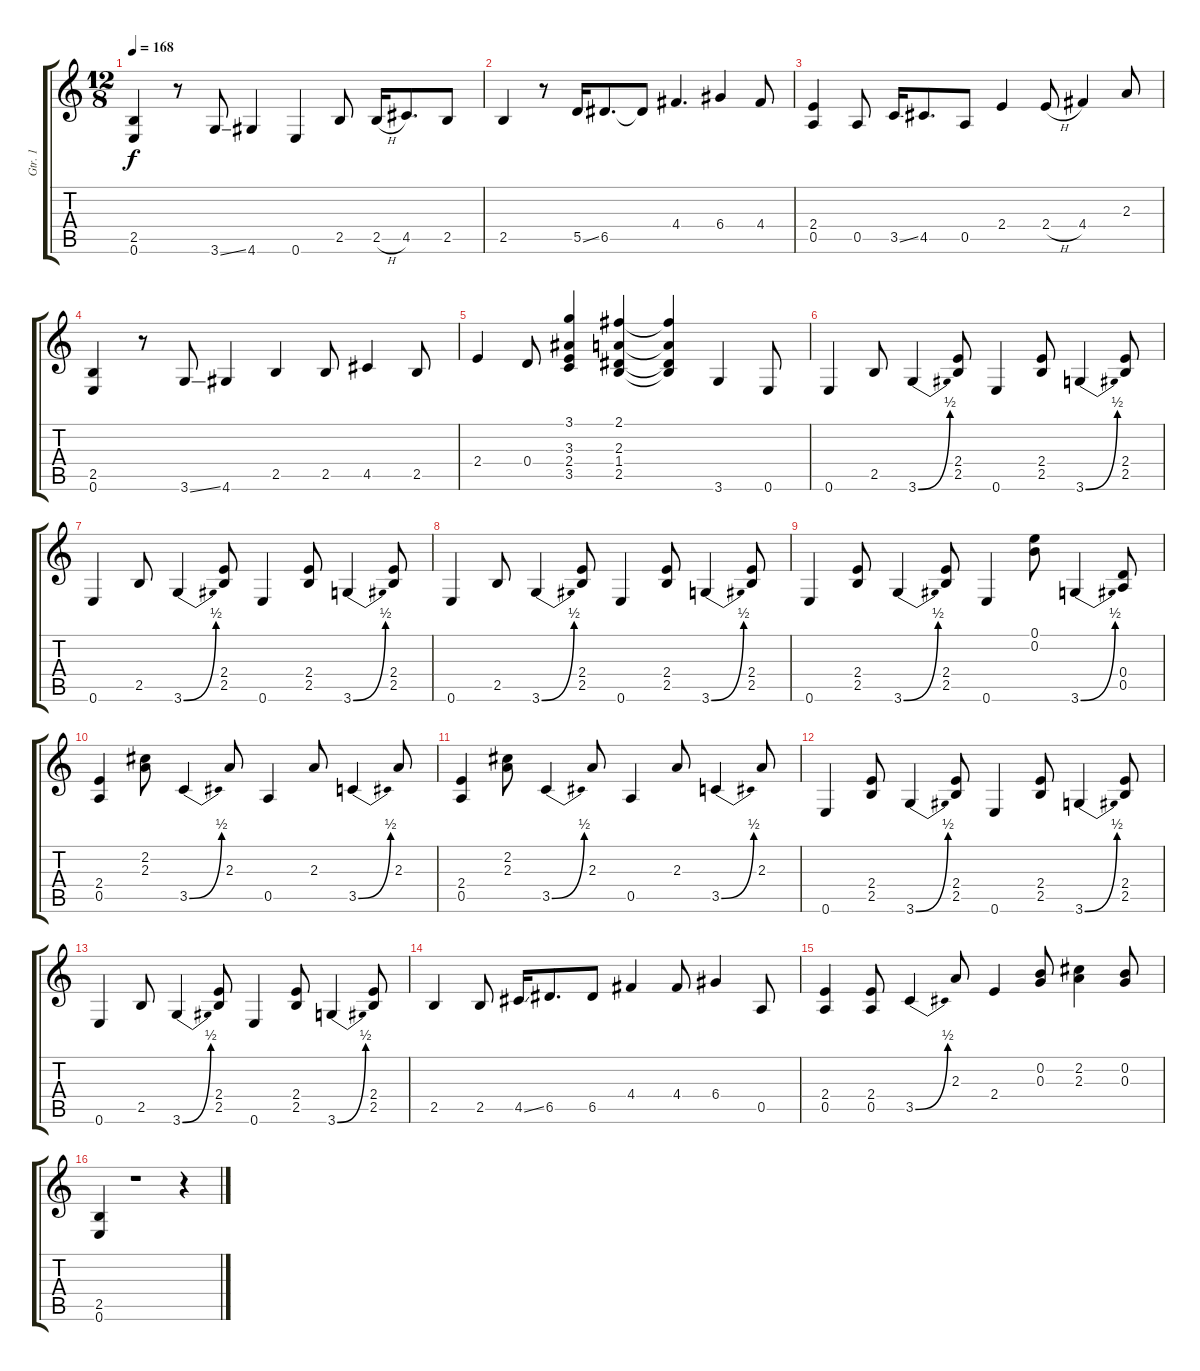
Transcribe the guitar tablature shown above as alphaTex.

\track ("Gtr. 1" "Gtr. 1") {instrument overdrivenguitar}
\staff {score tabs}
\tuning (E4 B3 G3 D3 A2 E2) {hide}
\ts (12 8)
\tempo 168
\clef g2
\ks c
(2.5 0.6).4{dy f} r.8 3.6{ss}.8 4.6.4 0.6.4 2.5.8 2.5{h}.16 4.5.8{d} 2.5.8 |
2.5.4 r.8 5.5{ss}.16 6.5.8{d} 6.5{t}.8 4.4.4{d} 6.4.4 4.4.8 |
(2.4 0.5).4 0.5.8 3.5{ss}.16 4.5.8{d} 0.5.8 2.4.4 2.4{h}.8 4.4.4 2.3.8 |
(2.5 0.6).4 r.8 3.6{ss}.8 4.6.4 2.5.4 2.5.8 4.5.4 2.5.8 |
2.4.4 0.4.8 (3.1 3.3 2.4 3.5).4 (2.1 2.3 1.4 2.5).4 (2.1{t} 2.3{t} 1.4{t} 2.5{t}).4 3.6.4 0.6.8 |
0.6.4 2.5.8 3.6{be (bend 0 0 60 2)}.4 (2.4 2.5).8 0.6.4 (2.4 2.5).8 3.6{be (bend 0 0 60 2)}.4 (2.4 2.5).8 |
0.6.4 2.5.8 3.6{be (bend 0 0 60 2)}.4 (2.4 2.5).8 0.6.4 (2.4 2.5).8 3.6{be (bend 0 0 60 2)}.4 (2.4 2.5).8 |
0.6.4 2.5.8 3.6{be (bend 0 0 60 2)}.4 (2.4 2.5).8 0.6.4 (2.4 2.5).8 3.6{be (bend 0 0 60 2)}.4 (2.4 2.5).8 |
0.6.4 (2.4 2.5).8 3.6{be (bend 0 0 60 2)}.4 (2.4 2.5).8 0.6.4 (0.1 0.2).8 3.6{be (bend 0 0 60 2)}.4 (0.4 0.5).8 |
(2.4 0.5).4 (2.2 2.3).8 3.5{be (bend 0 0 60 2)}.4 2.3.8 0.5.4 2.3.8 3.5{be (bend 0 0 60 2)}.4 2.3.8 |
(2.4 0.5).4 (2.2 2.3).8 3.5{be (bend 0 0 60 2)}.4 2.3.8 0.5.4 2.3.8 3.5{be (bend 0 0 60 2)}.4 2.3.8 |
0.6.4 (2.4 2.5).8 3.6{be (bend 0 0 60 2)}.4 (2.4 2.5).8 0.6.4 (2.4 2.5).8 3.6{be (bend 0 0 60 2)}.4 (2.4 2.5).8 |
0.6.4 2.5.8 3.6{be (bend 0 0 60 2)}.4 (2.4 2.5).8 0.6.4 (2.4 2.5).8 3.6{be (bend 0 0 60 2)}.4 (2.4 2.5).8 |
2.5.4 2.5.8 4.5{ss}.16 6.5.8{d} 6.5.8 4.4.4 4.4.8 6.4.4 0.5.8 |
(2.4 0.5).4 (2.4 0.5).8 3.5{be (bend 0 0 60 2)}.4 2.3.8 2.4.4 (0.2 0.3).8 (2.2 2.3).4 (0.2 0.3).8 |
(2.5 0.6).4 r.1 r.4
